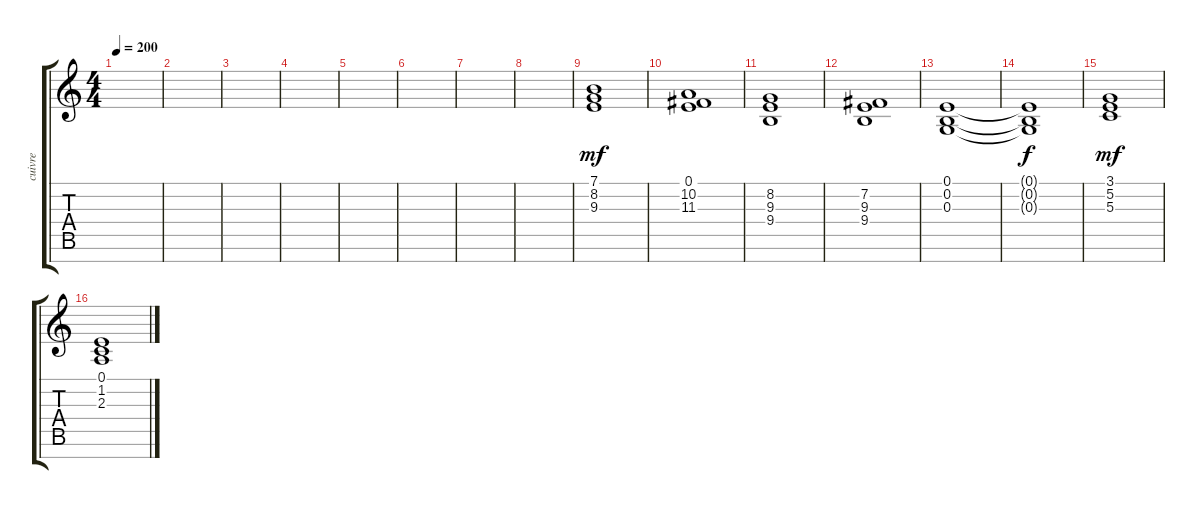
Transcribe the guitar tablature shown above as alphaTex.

\track ("cuivre" "cuivre") {instrument brasssection}
\staff {score tabs}
\tuning (E4 B3 G3 D3 A2 E2 B1) {hide}
\ts (4 4)
\tempo 200
\clef g2
\ks c
|
|
|
|
|
|
|
|
(7.1 8.2 9.3).1{dy mf volume 16 instrument frenchhorn} |
(0.1 10.2 11.3).1 |
(8.2 9.3 9.4).1 |
(7.2 9.3 9.4).1 |
(0.1 0.2 0.3).1 |
(0.1{t} 0.2{t} 0.3{t}).1{dy f} |
(3.1 5.2 5.3).1{dy mf} |
(0.1 1.2 2.3).1
